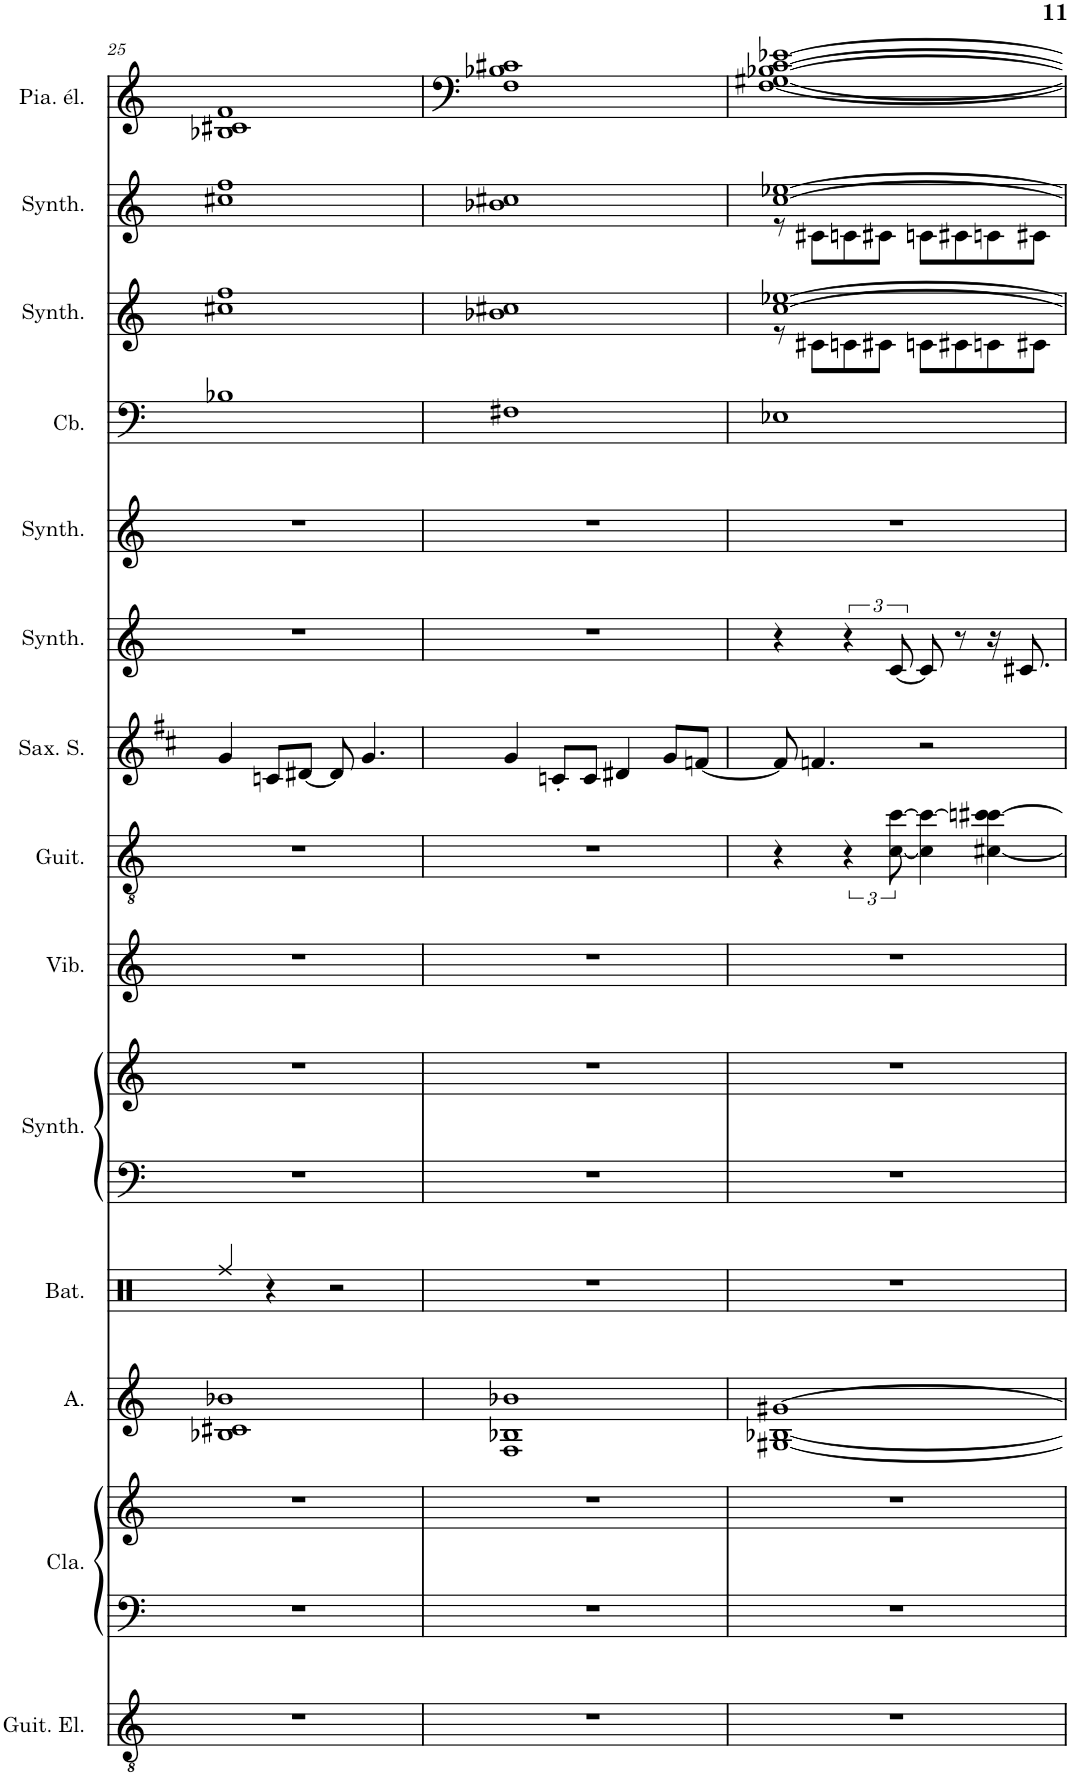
**kern	**kern	**kern	**kern	**kern	**kern	**kern	**kern	**kern	**kern	**kern	**kern	**kern	**kern	**kern	**kern
*part14	*part13	*part13	*part12	*part11	*part10	*part10	*part9	*part8	*part7	*part6	*part5	*part4	*part3	*part2	*part1
*staff16	*staff15	*staff14	*staff13	*staff12	*staff11	*staff10	*staff9	*staff8	*staff7	*staff6	*staff5	*staff4	*staff3	*staff2	*staff1
*I"Guitare électrique, Distortion Guitar	*I"Clavecin, Harpsichord	*	*I"Alto, Choir Aahs	*I"Batterie	*I"Synthétiseur Pad, Pad 1 (new age)	*	*I"Vibraphone, Vibraphone	*I"Guitare acoustique, Acoustic Guitar (steel)	*I"Saxophone Soprano	*I"Synthétiseur d'effets, FX 5 (brightness)	*I"Synthétiseur d'instruments à cordes, Synth Strings 2	*I"Contrebasse, Acoustic Bass	*I"Synthétiseur d'instruments à cordes, Synth Strings 2	*I"Synthétiseur Pad, Pad 6 (metallic)	*I"Piano électrique, Electric Piano 2
*I'Guit. El.	*I'Cla.	*	*I'A.	*I'Bat.	*I'Synth.	*	*I'Vib.	*I'Guit.	*I'Sax. S.	*I'Synth.	*I'Synth.	*I'Cb.	*I'Synth.	*I'Synth.	*I'Pia. él.
!!LO:PB:g=z
*clefGv2	*clefF4	*clefG2	*clefG2	*clefX	*clefG2	*clefG2	*clefG2	*clefGv2	*clefG2	*clefG2	*clefF4	*clefF4	*clefG2	*clefG2	*clefF4
*	*	*	*	*	*	*	*	*	*Trd1c2	*	*	*Trd7c12	*	*	*
*k[]	*k[]	*k[]	*k[]	*k[]	*k[]	*k[]	*k[]	*k[]	*k[f#c#]	*k[]	*k[]	*k[]	*k[]	*k[]	*k[]
*M4/4	*M4/4	*M4/4	*M4/4	*M4/4	*M4/4	*M4/4	*M4/4	*M4/4	*M4/4	*M4/4	*M4/4	*M4/4	*M4/4	*M4/4	*M4/4
=25	=25	=25	=25	=25	=25	=25	=25	=25	=25	=25	=25	=25	=25	=25	=25
1r	1r	1r	1B-X 1c#X 1b-X	4Rff/	1r	1r	1r	1r	4g/	1r	1r	1B-X	1cc#X 1ff	1cc#X 1ff	1B-X 1c#X 1f
.	.	.	.	4r	.	.	.	.	8cn/L	.	.	.	.	.	.
.	.	.	.	.	.	.	.	.	[8d#X/J	.	.	.	.	.	.
.	.	.	.	2r	.	.	.	.	8d#/]	.	.	.	.	.	.
.	.	.	.	.	.	.	.	.	4.g/	.	.	.	.	.	.
=26	=26	=26	=26	=26	=26	=26	=26	=26	=26	=26	=26	=26	=26	=26	=26
1r	1r	1r	1F 1B-X 1b-X	1r	1r	1r	1r	1r	4g/	1r	1r	1F#X	1b-X 1cc#X	1b-X 1cc#X	1F 1B-X 1c#X
.	.	.	.	.	.	.	.	.	8cn'/L	.	.	.	.	.	.
.	.	.	.	.	.	.	.	.	8c/J	.	.	.	.	.	.
.	.	.	.	.	.	.	.	.	4d#X/	.	.	.	.	.	.
.	.	.	.	.	.	.	.	.	8g/L	.	.	.	.	.	.
.	.	.	.	.	.	.	.	.	[8fn/J	.	.	.	.	.	.
=27	=27	=27	=27	=27	=27	=27	=27	=27	=27	=27	=27	=27	=27	=27	=27
*	*	*	*^	*	*	*	*	*	*	*	*	*	*^	*^	*
1r	1r	1r	[1g#X	[1G#X [1B-X	1r	1r	1r	1r	4r	8f/]	4r	1r	1E-X	[1cc [1ee-X	8r	[1cc [1ee-X	8r	[1F [1G#X [1B-X [1c [1e-X
.	.	.	.	.	.	.	.	.	.	4.fn/	.	.	.	.	8c#X\L	.	8c#X\L	.
.	.	.	.	.	.	.	.	.	6r	.	6r	.	.	.	8cn\	.	8cn\	.
.	.	.	.	.	.	.	.	.	.	.	.	.	.	.	8c#X\J	.	8c#X\J	.
.	.	.	.	.	.	.	.	.	[12c\ [12cc\	.	[12c/	.	.	.	.	.	.	.
.	.	.	.	.	.	.	.	.	4c\] 4cc\_	2r	8c/]	.	.	.	8cn\L	.	8cn\L	.
.	.	.	.	.	.	.	.	.	.	.	8r	.	.	.	8c#X\	.	8c#X\	.
.	.	.	.	.	.	.	.	.	[4c#X\ 4ccn\] [4cc#X\	.	16r	.	.	.	8cn\	.	8cn\	.
.	.	.	.	.	.	.	.	.	.	.	8.c#X/	.	.	.	.	.	.	.
.	.	.	.	.	.	.	.	.	.	.	.	.	.	.	8c#X\J	.	8c#X\J	.
*	*	*	*	*	*	*	*	*	*	*	*	*	*	*v	*v	*	*	*
*	*	*	*v	*v	*	*	*	*	*	*	*	*	*	*	*v	*v	*
=	=	=	=	=	=	=	=	=	=	=	=	=	=	=	=
*-	*-	*-	*-	*-	*-	*-	*-	*-	*-	*-	*-	*-	*-	*-	*-
